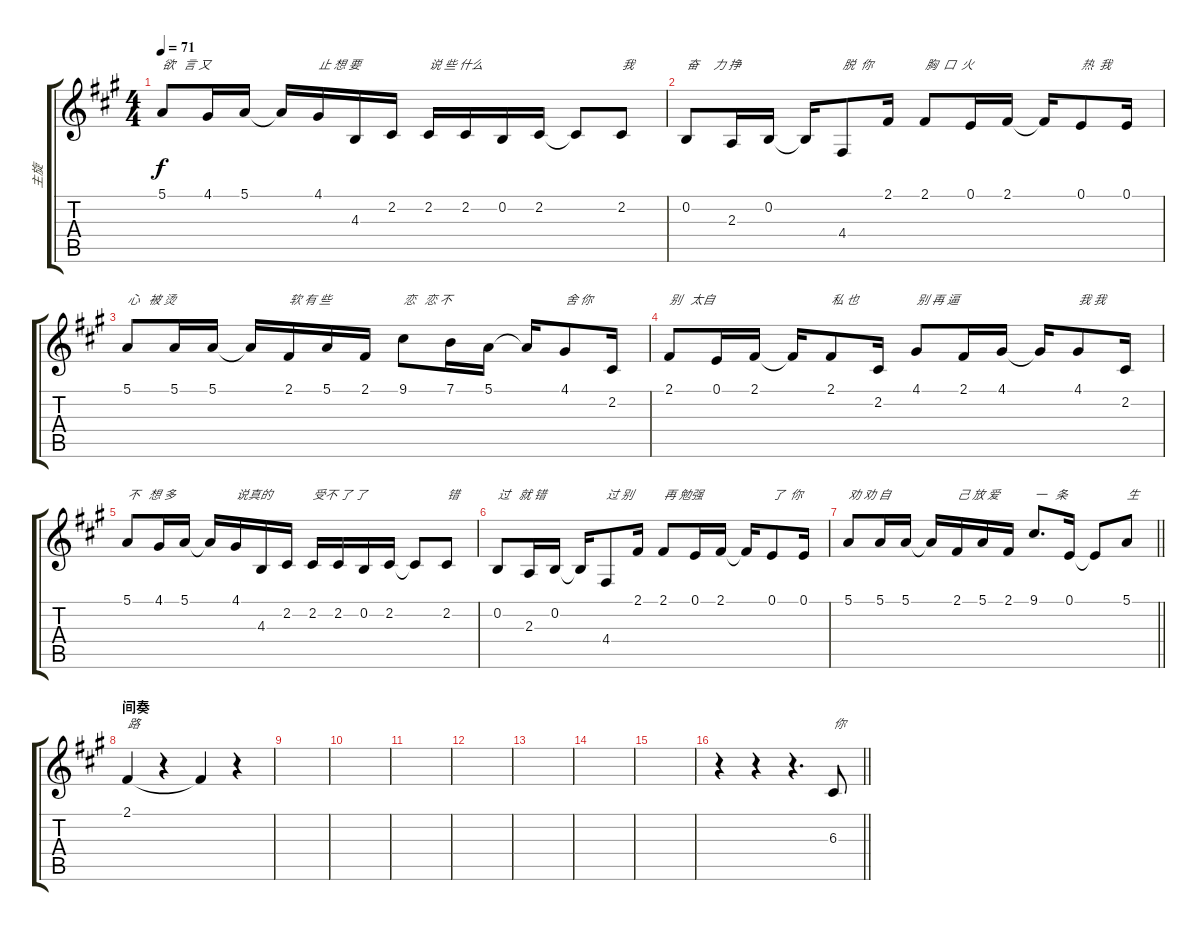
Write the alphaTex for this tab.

\track ("主旋" "主旋") {instrument tenorsax}
\staff {score tabs}
\tuning (E4 B3 G3 D3 A2 E2) {hide}
\ts (4 4)
\tempo 71
\clef g2
\ks a
5.1.8{txt "欲   言 又" dy f} 4.1.16 5.1.16 5.1{t}.16 4.1.16{txt "止 想 要"} 4.3.16 2.2.16 2.2.16{txt "说 些 什么"} 2.2.16 0.2.16 2.2.16 2.2{t}.8 2.2.8{txt "我"} |
0.2.8{txt "奋     力 挣"} 2.3.16 0.2.16 0.2{t}.16 4.4.8{txt "脱  你"} 2.1.16 2.1.8{txt "胸  口  火"} 0.1.16 2.1.16 2.1{t}.16 0.1.8{txt "热  我"} 0.1.16 |
5.1.8{txt "心   被 烫"} 5.1.16 5.1.16 5.1{t}.16 2.1.16{txt "软 有 些"} 5.1.16 2.1.16 9.1.8{txt "恋   恋 不"} 7.1.16 5.1.16 5.1{t}.16 4.1.8{txt "舍 你"} 2.2.16 |
2.1.8{txt "别   太自"} 0.1.16 2.1.16 2.1{t}.16 2.1.8{txt "私 也"} 2.2.16 4.1.8{txt "别 再 逼"} 2.1.16 4.1.16 4.1{t}.16 4.1.8{txt "我 我"} 2.2.16 |
5.1.8{txt "不   想 多"} 4.1.16 5.1.16 5.1{t}.16 4.1.16{txt "说真的"} 4.3.16 2.2.16 2.2.16{txt "受不 了 了"} 2.2.16 0.2.16 2.2.16 2.2{t}.8 2.2.8{txt "错"} |
0.2.8{txt "过   就 错"} 2.3.16 0.2.16 0.2{t}.16 4.4.8{txt "过 别"} 2.1.16 2.1.8{txt "再 勉强"} 0.1.16 2.1.16 2.1{t}.16 0.1.8{txt "了  你"} 0.1.16 |
\barLineRight lightlight
5.1.8{txt "劝 劝 自"} 5.1.16 5.1.16 5.1{t}.16 2.1.16{txt "己 放 爱"} 5.1.16 2.1.16 9.1.8{d txt "一   条"} 0.1.16 0.1{t}.8 5.1.8{txt "生"} |
\section ("" "间奏")
2.1.4{txt "路"} r.4 2.1{t}.4 r.4 |
|
|
|
|
|
|
|
\barLineRight lightlight
r.4 r.4 r.4{d} 6.3.8{txt "你"}
